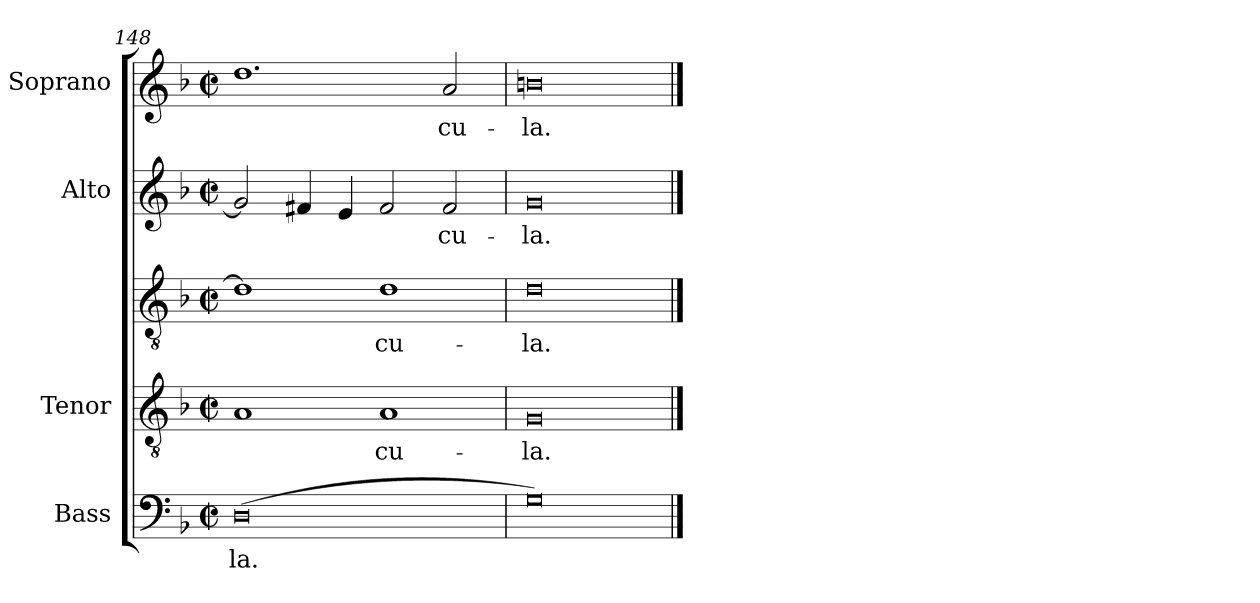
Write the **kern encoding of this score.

**kern	**text	**kern	**text	**kern	**text	**kern	**text	**kern	**text
*part4	*part4	*part3	*part3	*part3	*part3	*part2	*part2	*part1	*part1
*staff5	*staff5	*staff4	*staff4	*staff3	*staff3	*staff2	*staff2	*staff1	*staff1
*I"Bass	*	*I"Tenor	*	*	*	*I"Alto	*	*I"Soprano	*
*I'B	*	*I'T	*	*	*	*I'A	*	*I'S	*
*clefF4	*	*clefGv2	*	*clefGv2	*	*clefG2	*	*clefG2	*
*k[b-]	*	*k[b-]	*	*k[b-]	*	*k[b-]	*	*k[b-]	*
*F:	*	*F:	*	*F:	*	*F:	*	*F:	*
*M4/2	*	*M4/2	*	*M4/2	*	*M4/2	*	*M4/2	*
*met(c|)	*	*met(c|)	*	*met(c|)	*	*met(c|)	*	*met(c|)	*
=148	=148	=148	=148	=148	=148	=148	=148	=148	=148
!	!LO:LY:b	!	!	!	!	!	!	!	!
(>0D	-la.	1A	.	1d]	.	2g]	.	1.dd	.
.	.	.	.	.	.	4f#X	.	.	.
.	.	.	.	.	.	4e	.	.	.
!	!	!	!LO:LY:b	!	!LO:LY:b	!	!	!	!
.	.	1A	-cu-	1d	cu-	2f#	.	.	.
!	!	!	!	!	!	!	!LO:LY:b	!	!LO:LY:b
.	.	.	.	.	.	2f#	cu-	2a	cu-
=149	=149	=149	=149	=149	=149	=149	=149	=149	=149
!	!	!	!LO:LY:b	!	!LO:LY:b	!	!LO:LY:b	!	!LO:LY:b
0G)	.	0G	la.	0d	-la.	0g	-la.	0bn	-la.
==	==	==	==	==	==	==	==	==	==
*-	*-	*-	*-	*-	*-	*-	*-	*-	*-
